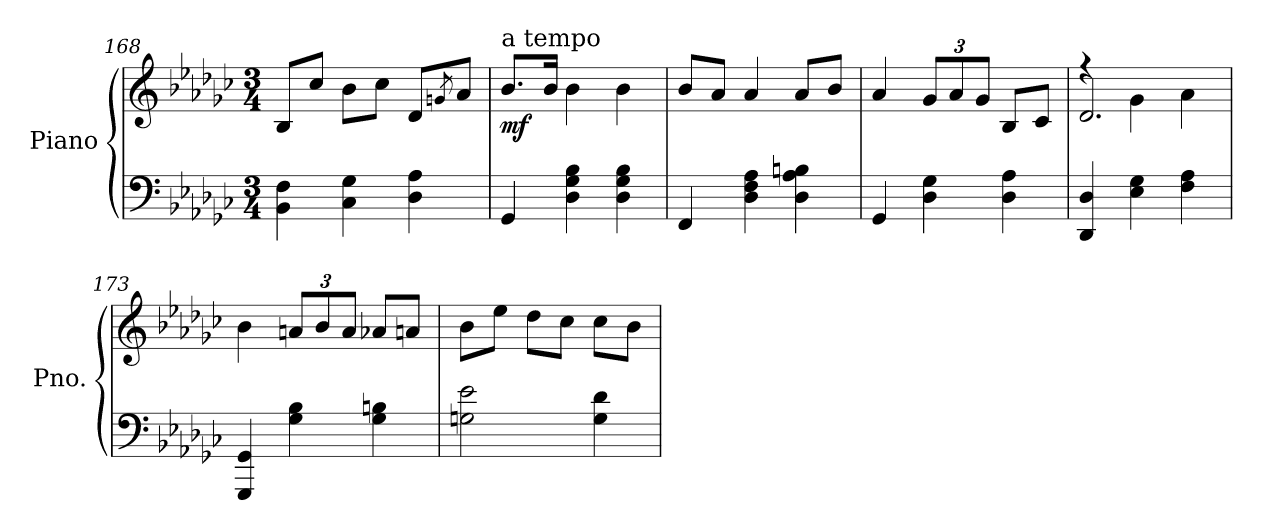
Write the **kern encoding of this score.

**kern	**kern	**dynam
*part1	*part1	*part1
*staff2	*staff1	*staff1/2
*I"Piano	*	*
*I'Pno.	*	*
*clefF4	*clefG2	*
*k[b-e-a-d-g-c-]	*k[b-e-a-d-g-c-]	*
*M3/4	*M3/4	*
*MM180	*MM180	*
=168	=168	=168
4BB-\ 4F\	8B-/L	.
.	8cc-/J	.
4C-\ 4G-\	8b-\L	.
.	8cc-\J	.
4D-\ 4A-\	8d-/L	.
.	8qgn/	.
.	8a-/J	.
=169	=169	=169
*	*MM200	*
!	!LO:TX:a:t=a tempo	!
!	!	!LO:DY:b
4GG-/	8.b-/L	mf
.	16b-/Jk	.
4D-\ 4G-\ 4B-\	4b-\	.
4D-\ 4G-\ 4B-\	4b-\	.
=170	=170	=170
4FF/	8b-/L	.
.	8a-/J	.
4D-\ 4F\ 4A-\	4a-/	.
4D-\ 4A-\ 4Bn\	8a-/L	.
.	8b-/J	.
=171	=171	=171
4GG-/	4a-/	.
*	*Xbrackettup	*
4D-\ 4G-\	12g-/L	.
.	12a-/	.
.	12g-/J	.
4D-\ 4A-\	8B-/L	.
.	8c-/J	.
!!LO:LB:g=z
=172	=172	=172
*	*^	*
4DD-/ 4D-/	2.d-/	4rff	.
4E-\ 4G-\	.	4g-\	.
4F\ 4A-\	.	4a-\	.
*	*v	*v	*
=173	=173	=173
4GGG-/ 4GG-/	4b-\	.
4G-\ 4B-\	12an/L	.
.	12b-/	.
.	12a/J	.
4G-\ 4Bn\	8a-X/L	.
.	8an/J	.
=174	=174	=174
2Gn\ 2e-\	8b-\L	.
.	8ee-\J	.
.	8dd-\L	.
.	8cc-\J	.
4G\ 4d-\	8cc-\L	.
.	8b-\J	.
=	=	=
*-	*-	*-
